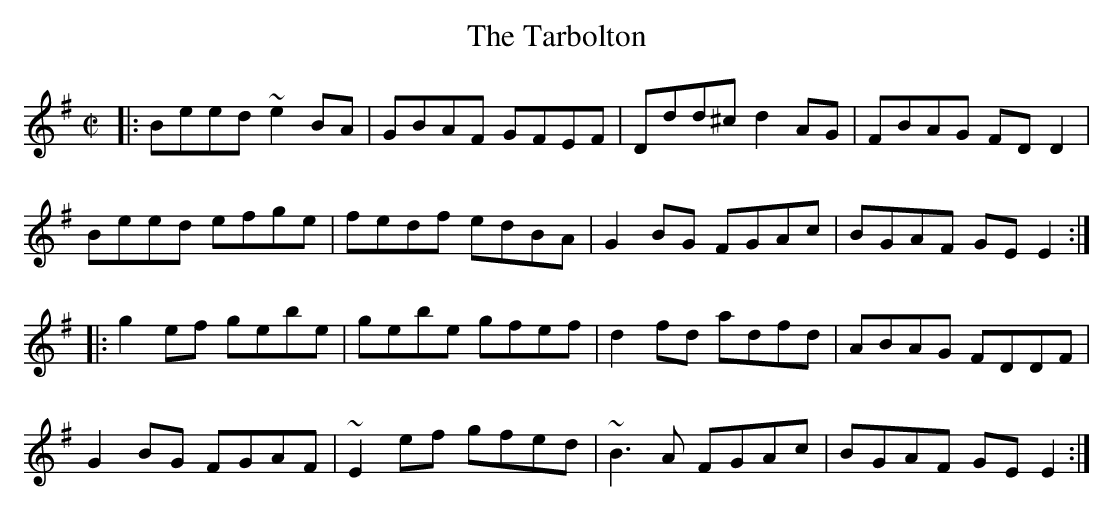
X:1
T:Tarbolton, The
M:C|
K:Eminor
|:Beed ~e2BA|GBAF GFEF|Ddd^c d2AG|FBAG FDD2|
Beed efge|fedf edBA|G2BG FGAc|BGAF GEE2:|
|:g2ef gebe|gebe gfef|d2fd adfd|ABAG FDDF|
G2BG FGAF|~E2ef gfed|~B3A FGAc|BGAF GEE2:|
